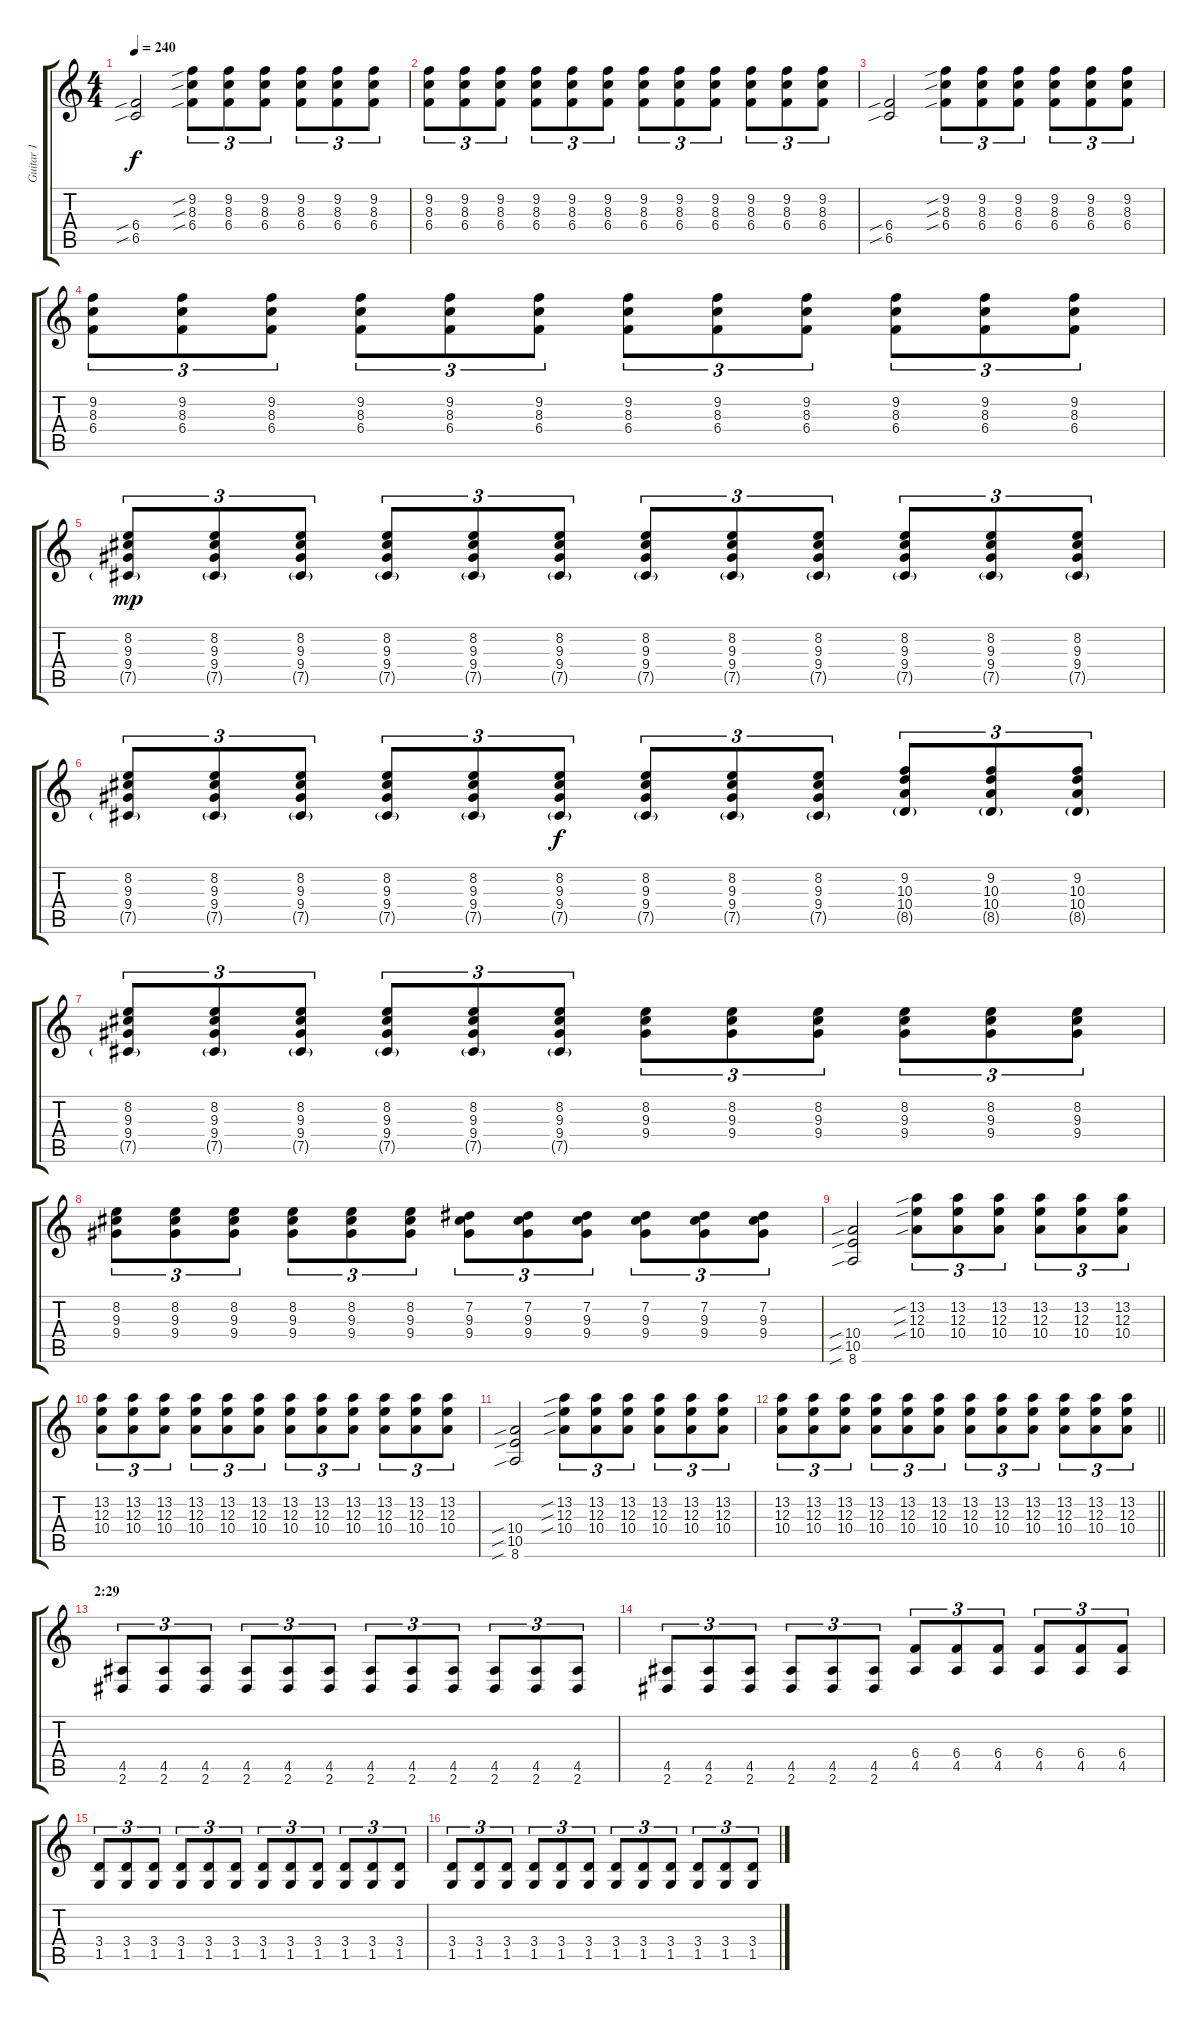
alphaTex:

\track ("Guitar 1" "Guitar 1") {instrument distortionguitar}
\staff {score tabs}
\tuning (Db4 Ab3 E3 B2 Gb2 Db2) {hide}
\ts (4 4)
\tempo 240
\clef g2
\ks c
(6.4{sib} 6.5{sib}).2{dy f} (9.2{sib} 8.3{sib} 6.4{sib}).8{tu (3 2)} (9.2 8.3 6.4).8{tu (3 2)} (9.2 8.3 6.4).8{tu (3 2)} (9.2 8.3 6.4).8{tu (3 2)} (9.2 8.3 6.4).8{tu (3 2)} (9.2 8.3 6.4).8{tu (3 2)} |
(9.2 8.3 6.4).8{tu (3 2)} (9.2 8.3 6.4).8{tu (3 2)} (9.2 8.3 6.4).8{tu (3 2)} (9.2 8.3 6.4).8{tu (3 2)} (9.2 8.3 6.4).8{tu (3 2)} (9.2 8.3 6.4).8{tu (3 2)} (9.2 8.3 6.4).8{tu (3 2)} (9.2 8.3 6.4).8{tu (3 2)} (9.2 8.3 6.4).8{tu (3 2)} (9.2 8.3 6.4).8{tu (3 2)} (9.2 8.3 6.4).8{tu (3 2)} (9.2 8.3 6.4).8{tu (3 2)} |
(6.4{sib} 6.5{sib}).2 (9.2{sib} 8.3{sib} 6.4{sib}).8{tu (3 2)} (9.2 8.3 6.4).8{tu (3 2)} (9.2 8.3 6.4).8{tu (3 2)} (9.2 8.3 6.4).8{tu (3 2)} (9.2 8.3 6.4).8{tu (3 2)} (9.2 8.3 6.4).8{tu (3 2)} |
(9.2 8.3 6.4).8{tu (3 2)} (9.2 8.3 6.4).8{tu (3 2)} (9.2 8.3 6.4).8{tu (3 2)} (9.2 8.3 6.4).8{tu (3 2)} (9.2 8.3 6.4).8{tu (3 2)} (9.2 8.3 6.4).8{tu (3 2)} (9.2 8.3 6.4).8{tu (3 2)} (9.2 8.3 6.4).8{tu (3 2)} (9.2 8.3 6.4).8{tu (3 2)} (9.2 8.3 6.4).8{tu (3 2)} (9.2 8.3 6.4).8{tu (3 2)} (9.2 8.3 6.4).8{tu (3 2)} |
(8.2 9.3 9.4 7.5{g}).8{tu (3 2) dy mp} (8.2 9.3 9.4 7.5{g}).8{tu (3 2)} (8.2 9.3 9.4 7.5{g}).8{tu (3 2)} (8.2 9.3 9.4 7.5{g}).8{tu (3 2)} (8.2 9.3 9.4 7.5{g}).8{tu (3 2)} (8.2 9.3 9.4 7.5{g}).8{tu (3 2)} (8.2 9.3 9.4 7.5{g}).8{tu (3 2)} (8.2 9.3 9.4 7.5{g}).8{tu (3 2)} (8.2 9.3 9.4 7.5{g}).8{tu (3 2)} (8.2 9.3 9.4 7.5{g}).8{tu (3 2)} (8.2 9.3 9.4 7.5{g}).8{tu (3 2)} (8.2 9.3 9.4 7.5{g}).8{tu (3 2)} |
(8.2 9.3 9.4 7.5{g}).8{tu (3 2)} (8.2 9.3 9.4 7.5{g}).8{tu (3 2)} (8.2 9.3 9.4 7.5{g}).8{tu (3 2)} (8.2 9.3 9.4 7.5{g}).8{tu (3 2)} (8.2 9.3 9.4 7.5{g}).8{tu (3 2)} (8.2 9.3 9.4 7.5{g}).8{tu (3 2) dy f} (8.2 9.3 9.4 7.5{g}).8{tu (3 2)} (8.2 9.3 9.4 7.5{g}).8{tu (3 2)} (8.2 9.3 9.4 7.5{g}).8{tu (3 2)} (9.2 10.3 10.4 8.5{g}).8{tu (3 2)} (9.2 10.3 10.4 8.5{g}).8{tu (3 2)} (9.2 10.3 10.4 8.5{g}).8{tu (3 2)} |
(8.2 9.3 9.4 7.5{g}).8{tu (3 2)} (8.2 9.3 9.4 7.5{g}).8{tu (3 2)} (8.2 9.3 9.4 7.5{g}).8{tu (3 2)} (8.2 9.3 9.4 7.5{g}).8{tu (3 2)} (8.2 9.3 9.4 7.5{g}).8{tu (3 2)} (8.2 9.3 9.4 7.5{g}).8{tu (3 2)} (8.2 9.3 9.4).8{tu (3 2)} (8.2 9.3 9.4).8{tu (3 2)} (8.2 9.3 9.4).8{tu (3 2)} (8.2 9.3 9.4).8{tu (3 2)} (8.2 9.3 9.4).8{tu (3 2)} (8.2 9.3 9.4).8{tu (3 2)} |
(8.2 9.3 9.4).8{tu (3 2)} (8.2 9.3 9.4).8{tu (3 2)} (8.2 9.3 9.4).8{tu (3 2)} (8.2 9.3 9.4).8{tu (3 2)} (8.2 9.3 9.4).8{tu (3 2)} (8.2 9.3 9.4).8{tu (3 2)} (7.2 9.3 9.4).8{tu (3 2)} (7.2 9.3 9.4).8{tu (3 2)} (7.2 9.3 9.4).8{tu (3 2)} (7.2 9.3 9.4).8{tu (3 2)} (7.2 9.3 9.4).8{tu (3 2)} (7.2 9.3 9.4).8{tu (3 2)} |
(10.4{sib} 10.5{sib} 8.6{sib}).2 (13.2{sib} 12.3{sib} 10.4{sib}).8{tu (3 2)} (13.2 12.3 10.4).8{tu (3 2)} (13.2 12.3 10.4).8{tu (3 2)} (13.2 12.3 10.4).8{tu (3 2)} (13.2 12.3 10.4).8{tu (3 2)} (13.2 12.3 10.4).8{tu (3 2)} |
(13.2 12.3 10.4).8{tu (3 2)} (13.2 12.3 10.4).8{tu (3 2)} (13.2 12.3 10.4).8{tu (3 2)} (13.2 12.3 10.4).8{tu (3 2)} (13.2 12.3 10.4).8{tu (3 2)} (13.2 12.3 10.4).8{tu (3 2)} (13.2 12.3 10.4).8{tu (3 2)} (13.2 12.3 10.4).8{tu (3 2)} (13.2 12.3 10.4).8{tu (3 2)} (13.2 12.3 10.4).8{tu (3 2)} (13.2 12.3 10.4).8{tu (3 2)} (13.2 12.3 10.4).8{tu (3 2)} |
(10.4{sib} 10.5{sib} 8.6{sib}).2 (13.2{sib} 12.3{sib} 10.4{sib}).8{tu (3 2)} (13.2 12.3 10.4).8{tu (3 2)} (13.2 12.3 10.4).8{tu (3 2)} (13.2 12.3 10.4).8{tu (3 2)} (13.2 12.3 10.4).8{tu (3 2)} (13.2 12.3 10.4).8{tu (3 2)} |
\barLineRight lightlight
(13.2 12.3 10.4).8{tu (3 2)} (13.2 12.3 10.4).8{tu (3 2)} (13.2 12.3 10.4).8{tu (3 2)} (13.2 12.3 10.4).8{tu (3 2)} (13.2 12.3 10.4).8{tu (3 2)} (13.2 12.3 10.4).8{tu (3 2)} (13.2 12.3 10.4).8{tu (3 2)} (13.2 12.3 10.4).8{tu (3 2)} (13.2 12.3 10.4).8{tu (3 2)} (13.2 12.3 10.4).8{tu (3 2)} (13.2 12.3 10.4).8{tu (3 2)} (13.2 12.3 10.4).8{tu (3 2)} |
\section ("" "2:29")
(4.5 2.6).8{tu (3 2)} (4.5 2.6).8{tu (3 2)} (4.5 2.6).8{tu (3 2)} (4.5 2.6).8{tu (3 2)} (4.5 2.6).8{tu (3 2)} (4.5 2.6).8{tu (3 2)} (4.5 2.6).8{tu (3 2)} (4.5 2.6).8{tu (3 2)} (4.5 2.6).8{tu (3 2)} (4.5 2.6).8{tu (3 2)} (4.5 2.6).8{tu (3 2)} (4.5 2.6).8{tu (3 2)} |
(4.5 2.6).8{tu (3 2)} (4.5 2.6).8{tu (3 2)} (4.5 2.6).8{tu (3 2)} (4.5 2.6).8{tu (3 2)} (4.5 2.6).8{tu (3 2)} (4.5 2.6).8{tu (3 2)} (6.4 4.5).8{tu (3 2)} (6.4 4.5).8{tu (3 2)} (6.4 4.5).8{tu (3 2)} (6.4 4.5).8{tu (3 2)} (6.4 4.5).8{tu (3 2)} (6.4 4.5).8{tu (3 2)} |
(3.4 1.5).8{tu (3 2)} (3.4 1.5).8{tu (3 2)} (3.4 1.5).8{tu (3 2)} (3.4 1.5).8{tu (3 2)} (3.4 1.5).8{tu (3 2)} (3.4 1.5).8{tu (3 2)} (3.4 1.5).8{tu (3 2)} (3.4 1.5).8{tu (3 2)} (3.4 1.5).8{tu (3 2)} (3.4 1.5).8{tu (3 2)} (3.4 1.5).8{tu (3 2)} (3.4 1.5).8{tu (3 2)} |
(3.4 1.5).8{tu (3 2)} (3.4 1.5).8{tu (3 2)} (3.4 1.5).8{tu (3 2)} (3.4 1.5).8{tu (3 2)} (3.4 1.5).8{tu (3 2)} (3.4 1.5).8{tu (3 2)} (3.4 1.5).8{tu (3 2)} (3.4 1.5).8{tu (3 2)} (3.4 1.5).8{tu (3 2)} (3.4 1.5).8{tu (3 2)} (3.4 1.5).8{tu (3 2)} (3.4 1.5).8{tu (3 2)}
